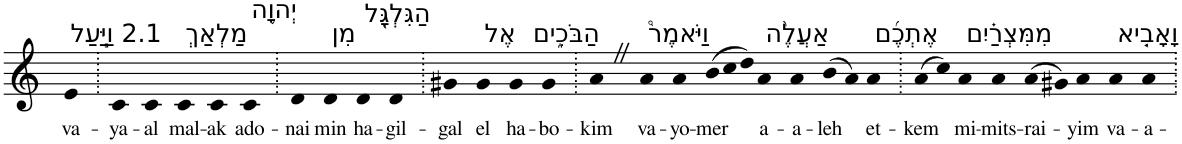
**kern	**text
*part1	*part1
*staff1	*staff1
*I"Piano	*
*I'Pno	*
*clefG2	*
*k[]	*
=1	=1
!LO:TX:a:t=2.1 וַיַּ֧עַל	!
!	!LO:LY:b
4e	va-
=2.	=2.
!	!LO:LY:b
4c	-ya-
!	!LO:LY:b
4c	-al
!LO:TX:a:t=מַלְאַךְ	!
!	!LO:LY:b
4c	mal-
!	!LO:LY:b
4c	-ak
!LO:TX:a:t=יְהוָ֛ה	!
!	!LO:LY:b
4c	ado-
=3.	=3.
!	!LO:LY:b
4d	-nai
!LO:TX:a:t=מִן	!
!	!LO:LY:b
4d	min
!LO:TX:a:t=הַגִּלְגָּ֖ל	!
!	!LO:LY:b
4d	ha-
!	!LO:LY:b
4d	-gil-
=4.	=4.
!	!LO:LY:b
4g#X	-gal
!LO:TX:a:t=אֶל	!
!	!LO:LY:b
4g#	el
!LO:TX:a:t=הַבֹּכִ֑ים	!
!	!LO:LY:b
4g#	ha-
!	!LO:LY:b
4g#	-bo-
=5.	=5.
!	!LO:LY:b
4aZ	-kim
!LO:TX:a:t=וַיֹּאמֶר֩	!
!	!LO:LY:b
4a	va-
!	!LO:LY:b
4a	-yo-
*Xtuplet	*
!	!LO:LY:b
(>12b	-mer
12cc	.
12dd)	.
!LO:TX:a:t=אַעֲלֶ֨ה	!
!	!LO:LY:b
4a	a-
!	!LO:LY:b
4a	-a-
!	!LO:LY:b
(>8b	-leh
8a)	.
!LO:TX:a:t=אֶתְכֶ֜ם	!
!	!LO:LY:b
4a	et-
=6.	=6.
!	!LO:LY:b
(>8a	-kem
8cc)	.
!LO:TX:a:t=מִמִּצְרַ֗יִם	!
!	!LO:LY:b
4a	mi-
!	!LO:LY:b
4a	-mits-
!	!LO:LY:b
(>8a	-rai-
8g#X)	.
!	!LO:LY:b
4a	-yim
!LO:TX:a:t=וָאָבִ֤יא	!
!	!LO:LY:b
4a	va-
!	!LO:LY:b
4a	-a-
=.	=.
*-	*-
